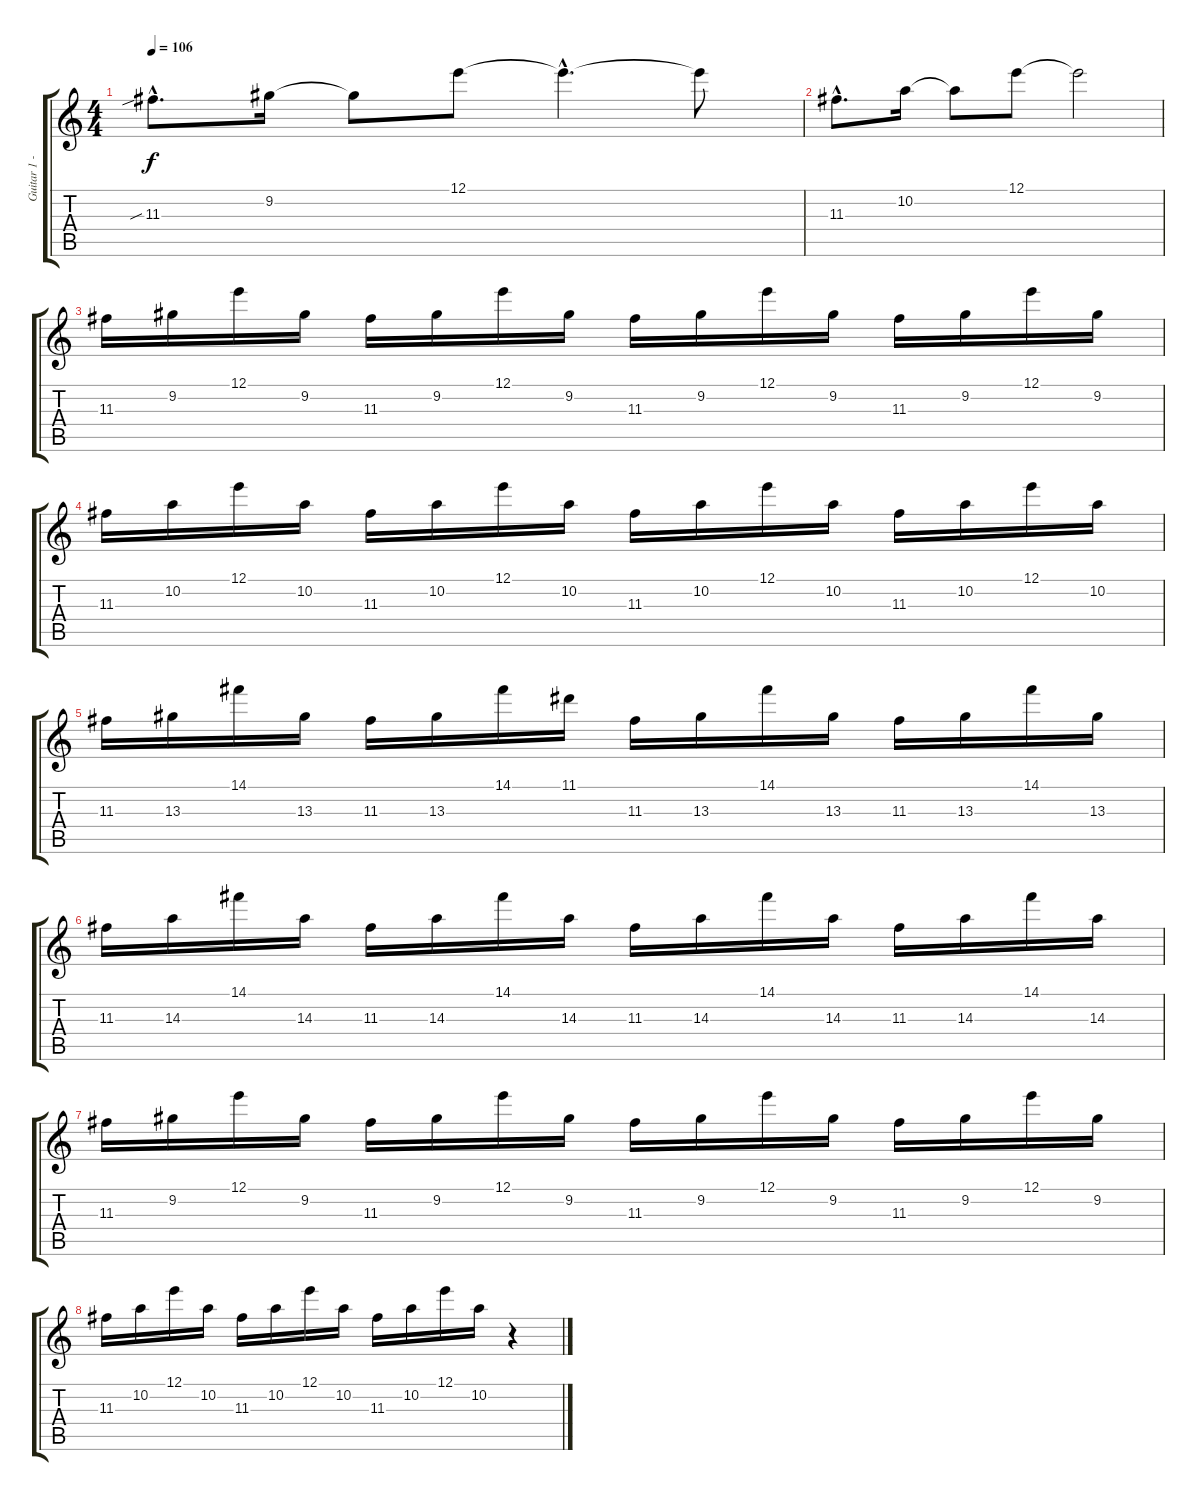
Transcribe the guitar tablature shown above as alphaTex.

\track ("Guitar 1 - Lee Gaze" "Guitar 1 -") {instrument electricguitarclean}
\staff {score tabs}
\tuning (E4 B3 G3 D3 A2 E2) {hide}
\ts (4 4)
\tempo 106
\clef g2
\ks c
11.3{sib hac}.8{d dy f} 9.2.16 9.2{t}.8 12.1.8 12.1{hac t}.4{d} 12.1{t}.8 |
11.3{hac}.8{d} 10.2.16 10.2{t}.8 12.1.8 12.1{t}.2 |
11.3.16 9.2.16 12.1.16 9.2.16 11.3.16 9.2.16 12.1.16 9.2.16 11.3.16 9.2.16 12.1.16 9.2.16 11.3.16 9.2.16 12.1.16 9.2.16 |
11.3.16 10.2.16 12.1.16 10.2.16 11.3.16 10.2.16 12.1.16 10.2.16 11.3.16 10.2.16 12.1.16 10.2.16 11.3.16 10.2.16 12.1.16 10.2.16 |
11.3.16 13.3.16 14.1.16 13.3.16 11.3.16 13.3.16 14.1.16 11.1.16 11.3.16 13.3.16 14.1.16 13.3.16 11.3.16 13.3.16 14.1.16 13.3.16 |
11.3.16 14.3.16 14.1.16 14.3.16 11.3.16 14.3.16 14.1.16 14.3.16 11.3.16 14.3.16 14.1.16 14.3.16 11.3.16 14.3.16 14.1.16 14.3.16 |
11.3.16 9.2.16 12.1.16 9.2.16 11.3.16 9.2.16 12.1.16 9.2.16 11.3.16 9.2.16 12.1.16 9.2.16 11.3.16 9.2.16 12.1.16 9.2.16 |
11.3.16 10.2.16 12.1.16 10.2.16 11.3.16 10.2.16 12.1.16 10.2.16 11.3.16 10.2.16 12.1.16 10.2.16 r.4
